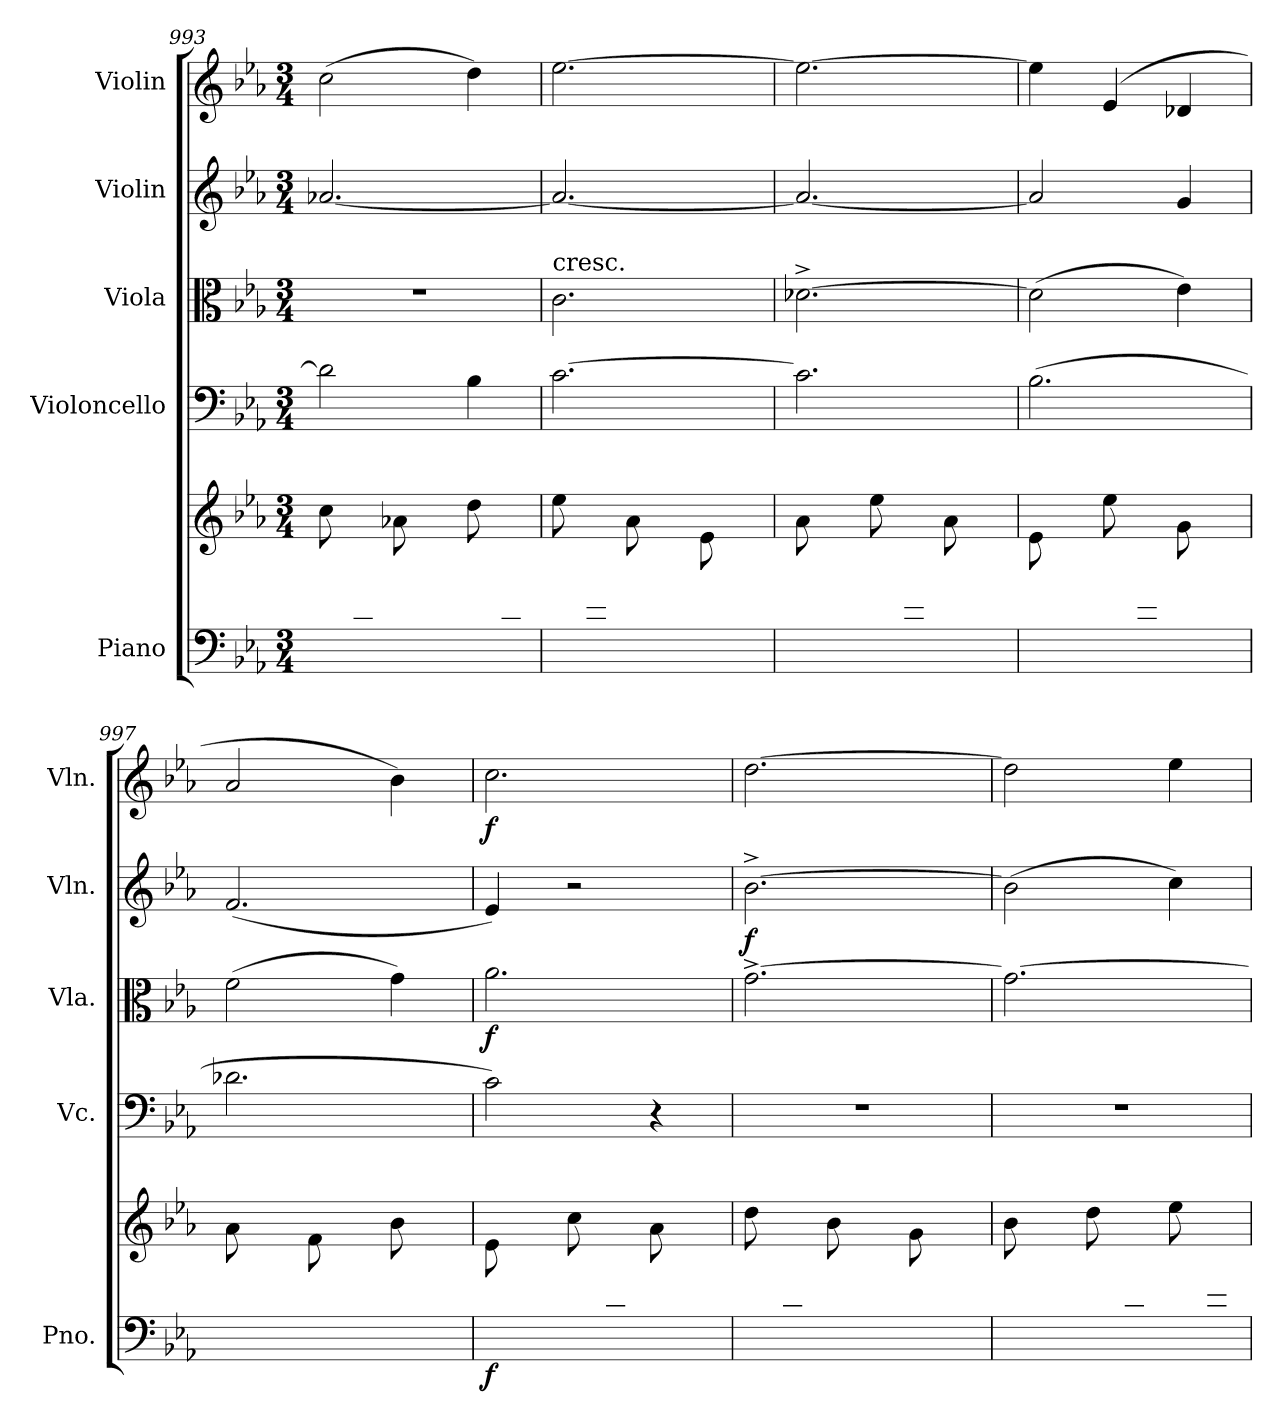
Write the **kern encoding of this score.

**kern	**kern	**dynam	**kern	**kern	**dynam	**kern	**dynam	**kern	**dynam
*part5	*part5	*part5	*part4	*part3	*part3	*part2	*part2	*part1	*part1
*staff6	*staff5	*staff5/6	*staff4	*staff3	*staff3	*staff2	*staff2	*staff1	*staff1
*I"Piano	*	*	*I"Violoncello	*I"Viola	*	*I"Violin	*	*I"Violin	*
*I'Pno.	*	*	*I'Vc.	*I'Vla.	*	*I'Vln.	*	*I'Vln.	*
*clefF4	*clefG2	*	*clefF4	*clefC3	*	*clefG2	*	*clefG2	*
*k[b-e-a-]	*k[b-e-a-]	*	*k[b-e-a-]	*k[b-e-a-]	*	*k[b-e-a-]	*	*k[b-e-a-]	*
*M3/4	*M3/4	*	*M3/4	*M3/4	*	*M3/4	*	*M3/4	*
=993	=993	=993	=993	=993	=993	=993	=993	=993	=993
*	*^	*	*	*	*	*	*	*	*
8ryy	2.ryy	8cc\L	.	2d\]	2.r	.	[2.a-X/	.	(2cc\	.
8c/	.	8ryy	.	.	.	.	.	.	.	.
8ryy	.	8a-X\	.	.	.	.	.	.	.	.
8A-X/	.	8ryy	.	.	.	.	.	.	.	.
8ryy	.	8dd\	.	4B-\	.	.	.	.	4dd\)	.
8d/J	.	8ryy	.	.	.	.	.	.	.	.
=994	=994	=994	=994	=994	=994	=994	=994	=994	=994	=994
!	!	!	!	!	!LO:TX:a:t=cresc.	!	!	!	!	!
8ryy	2.ryy	8ee-\L	.	[2.c\	2.c\	.	2.a-/_	.	[2.ee-\	.
8e-/	.	8ryy	.	.	.	.	.	.	.	.
8ryy	.	8a-\	.	.	.	.	.	.	.	.
8A-/	.	8ryy	.	.	.	.	.	.	.	.
8ryy	.	8e-\	.	.	.	.	.	.	.	.
8E-/J	.	8ryy	.	.	.	.	.	.	.	.
=995	=995	=995	=995	=995	=995	=995	=995	=995	=995	=995
8ryy	2.ryy	8a-\L	.	2.c\]	[2.d-X^\	.	2.a-/_	.	2.ee-\_	.
8A-/	.	8ryy	.	.	.	.	.	.	.	.
8ryy	.	8ee-\	.	.	.	.	.	.	.	.
8e-/	.	8ryy	.	.	.	.	.	.	.	.
8ryy	.	8a-\	.	.	.	.	.	.	.	.
8A-/J	.	8ryy	.	.	.	.	.	.	.	.
=996	=996	=996	=996	=996	=996	=996	=996	=996	=996	=996
8ryy	2.ryy	8e-\L	.	(2.B-\	(2d-\]	.	2a-/]	.	4ee-\]	.
8E-/	.	8ryy	.	.	.	.	.	.	.	.
8ryy	.	8ee-\	.	.	.	.	.	.	(4e-/	.
8e-/	.	8ryy	.	.	.	.	.	.	.	.
8ryy	.	8g\	.	.	4e-\)	.	4g/	.	4d-X/	.
8G/J	.	8ryy	.	.	.	.	.	.	.	.
!!LO:LB:g=z
=997	=997	=997	=997	=997	=997	=997	=997	=997	=997	=997
8ryy	2.ryy	8a-\L	.	2.d-X\	(2f\	.	(2.f/	.	2a-/	.
8A-/	.	8ryy	.	.	.	.	.	.	.	.
8ryy	.	8f\	.	.	.	.	.	.	.	.
8F/	.	8ryy	.	.	.	.	.	.	.	.
8ryy	.	8b-\	.	.	4g\)	.	.	.	4b-\)	.
8B-/J	.	8ryy	.	.	.	.	.	.	.	.
=998	=998	=998	=998	=998	=998	=998	=998	=998	=998	=998
!	!	!	!LO:DY:b=2	!	!	!LO:DY:b	!	!	!	!LO:DY:b
8ryy	2.ryy	8e-\L	f	2c\)	2.a-\	f	4e-/)	.	2.cc\	f
8E-/	.	8ryy	.	.	.	.	.	.	.	.
8ryy	.	8cc\	.	.	.	.	2r	.	.	.
8c/	.	8ryy	.	.	.	.	.	.	.	.
8ryy	.	8a-\	.	4r	.	.	.	.	.	.
8A-/J	.	8ryy	.	.	.	.	.	.	.	.
=999	=999	=999	=999	=999	=999	=999	=999	=999	=999	=999
!	!	!	!	!	!	!	!	!LO:DY:b	!	!
8ryy	2.ryy	8dd\L	.	2.r	[2.g^\	.	[2.b-^\	f	[2.dd\	.
8d/	.	8ryy	.	.	.	.	.	.	.	.
8ryy	.	8b-\	.	.	.	.	.	.	.	.
8B-/	.	8ryy	.	.	.	.	.	.	.	.
8ryy	.	8g\	.	.	.	.	.	.	.	.
8G/J	.	8ryy	.	.	.	.	.	.	.	.
=1000	=1000	=1000	=1000	=1000	=1000	=1000	=1000	=1000	=1000	=1000
8ryy	2.ryy	8b-\L	.	2.r	2.g\_	.	(2b-\]	.	2dd\]	.
8B-/	.	8ryy	.	.	.	.	.	.	.	.
8ryy	.	8dd\	.	.	.	.	.	.	.	.
8d/	.	8ryy	.	.	.	.	.	.	.	.
8ryy	.	8ee-\	.	.	.	.	4cc\)	.	4ee-\	.
8e-/J	.	8ryy	.	.	.	.	.	.	.	.
*	*v	*v	*	*	*	*	*	*	*	*
=	=	=	=	=	=	=	=	=	=
*-	*-	*-	*-	*-	*-	*-	*-	*-	*-
